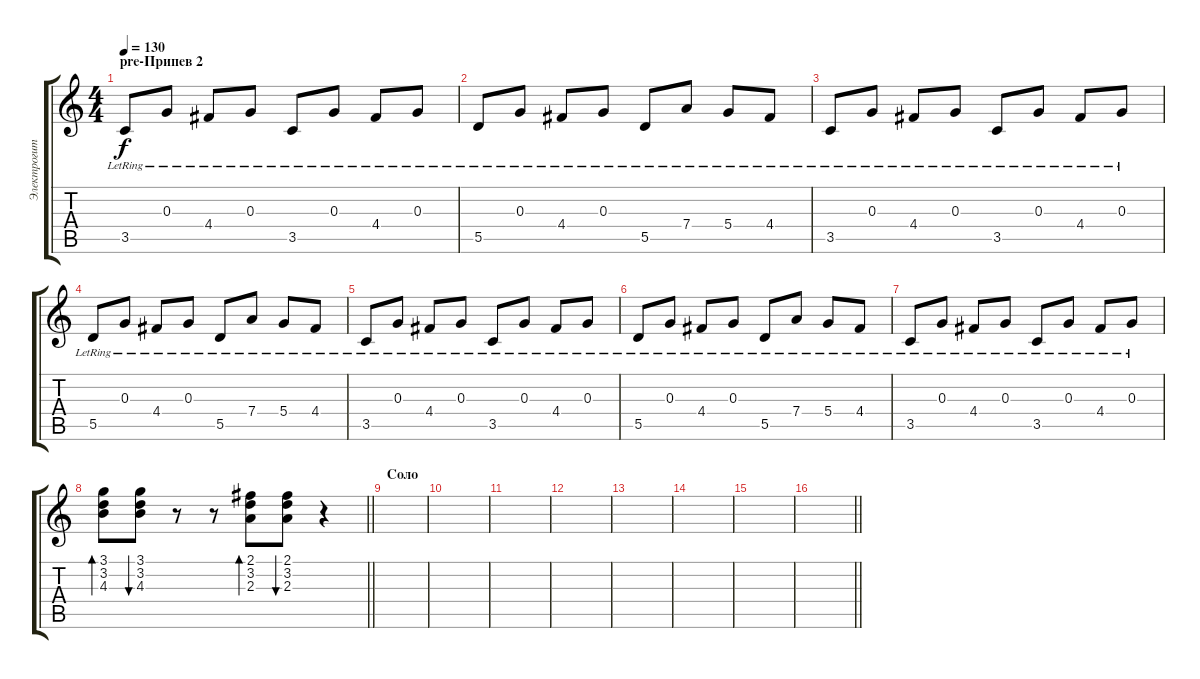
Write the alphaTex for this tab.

\track ("Электрогит" "Электрогит") {instrument electricguitarclean}
\staff {score tabs}
\tuning (E4 B3 G3 D3 A2 E2) {hide}
\ts (4 4)
\section ("" "pre-Припев 2")
\tempo 130
\clef g2
\ks c
3.5{lr}.8{dy f} 0.3{lr}.8 4.4{lr}.8 0.3{lr}.8 3.5{lr}.8 0.3{lr}.8 4.4{lr}.8 0.3{lr}.8 |
5.5{lr}.8 0.3{lr}.8 4.4{lr}.8 0.3{lr}.8 5.5{lr}.8 7.4{lr}.8 5.4{lr}.8 4.4{lr}.8 |
3.5{lr}.8 0.3{lr}.8 4.4{lr}.8 0.3{lr}.8 3.5{lr}.8 0.3{lr}.8 4.4{lr}.8 0.3{lr}.8 |
5.5{lr}.8 0.3{lr}.8 4.4{lr}.8 0.3{lr}.8 5.5{lr}.8 7.4{lr}.8 5.4{lr}.8 4.4{lr}.8 |
3.5{lr}.8 0.3{lr}.8 4.4{lr}.8 0.3{lr}.8 3.5{lr}.8 0.3{lr}.8 4.4{lr}.8 0.3{lr}.8 |
5.5{lr}.8 0.3{lr}.8 4.4{lr}.8 0.3{lr}.8 5.5{lr}.8 7.4{lr}.8 5.4{lr}.8 4.4{lr}.8 |
3.5{lr}.8 0.3{lr}.8 4.4{lr}.8 0.3{lr}.8 3.5{lr}.8 0.3{lr}.8 4.4{lr}.8 0.3{lr}.8 |
\barLineRight lightlight
(3.1 3.2 4.3).8{bd 60} (3.1 3.2 4.3).8{bu 60} r.8 r.8 (2.1 3.2 2.3).8{bd 60} (2.1 3.2 2.3).8{bu 60} r.4 |
\section ("" "Соло")
|
|
|
|
|
|
|
\barLineRight lightlight
